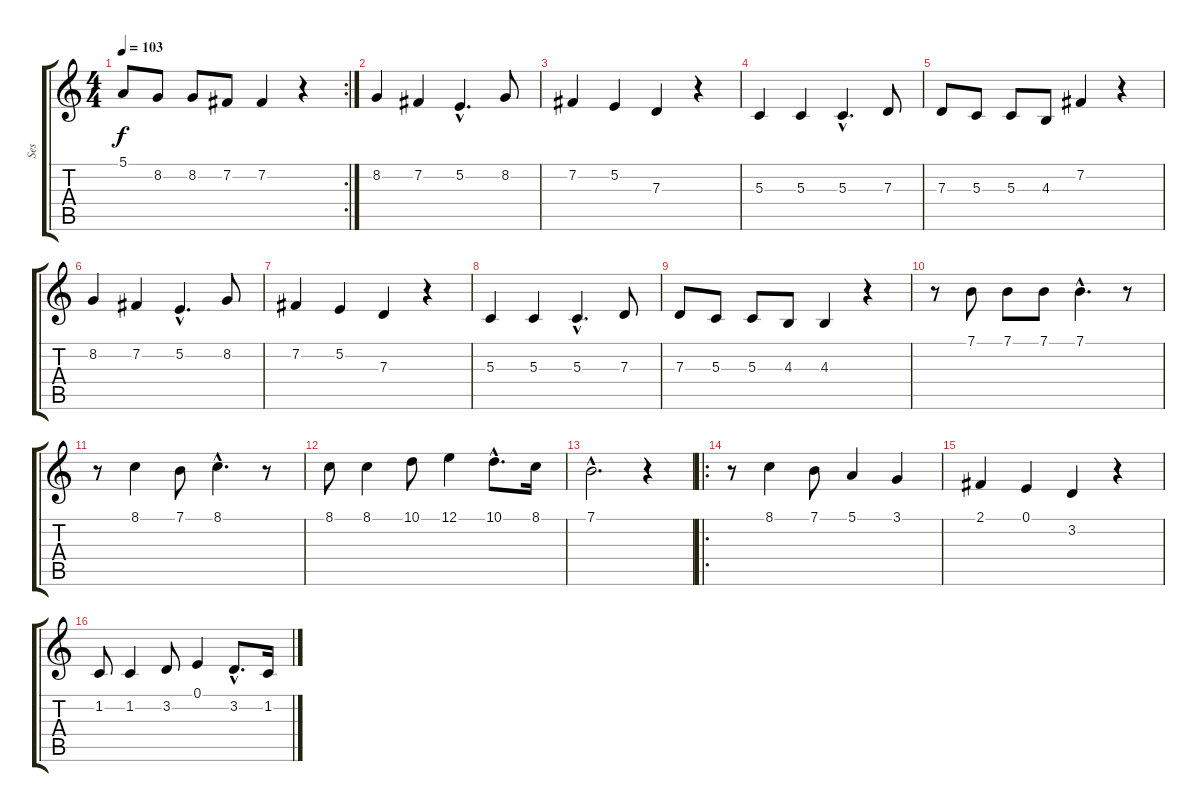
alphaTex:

\track ("Ses" "Ses") {instrument synthstrings2}
\staff {score tabs}
\tuning (E4 B3 G3 D3 A2 E2) {hide}
\rc 2
\ts (4 4)
\tempo 103
\clef g2
\ks c
5.1.8{dy f} 8.2.8 8.2.8 7.2.8 7.2.4 r.4 |
8.2.4 7.2.4 5.2{hac}.4{d} 8.2.8 |
7.2.4 5.2.4 7.3.4 r.4 |
5.3.4 5.3.4 5.3{hac}.4{d} 7.3.8 |
7.3.8 5.3.8 5.3.8 4.3.8 7.2.4 r.4 |
8.2.4 7.2.4 5.2{hac}.4{d} 8.2.8 |
7.2.4 5.2.4 7.3.4 r.4 |
5.3.4 5.3.4 5.3{hac}.4{d} 7.3.8 |
7.3.8 5.3.8 5.3.8 4.3.8 4.3.4 r.4 |
r.8 7.1.8 7.1.8 7.1.8 7.1{hac}.4{d} r.8 |
r.8 8.1.4 7.1.8 8.1{hac}.4{d} r.8 |
8.1.8 8.1.4 10.1.8 12.1.4 10.1{hac}.8{d} 8.1.16 |
7.1{hac}.2{d} r.4 |
\ro
r.8 8.1.4 7.1.8 5.1.4 3.1.4 |
2.1.4 0.1.4 3.2.4 r.4 |
1.2.8 1.2.4 3.2.8 0.1.4 3.2{hac}.8{d} 1.2.16
